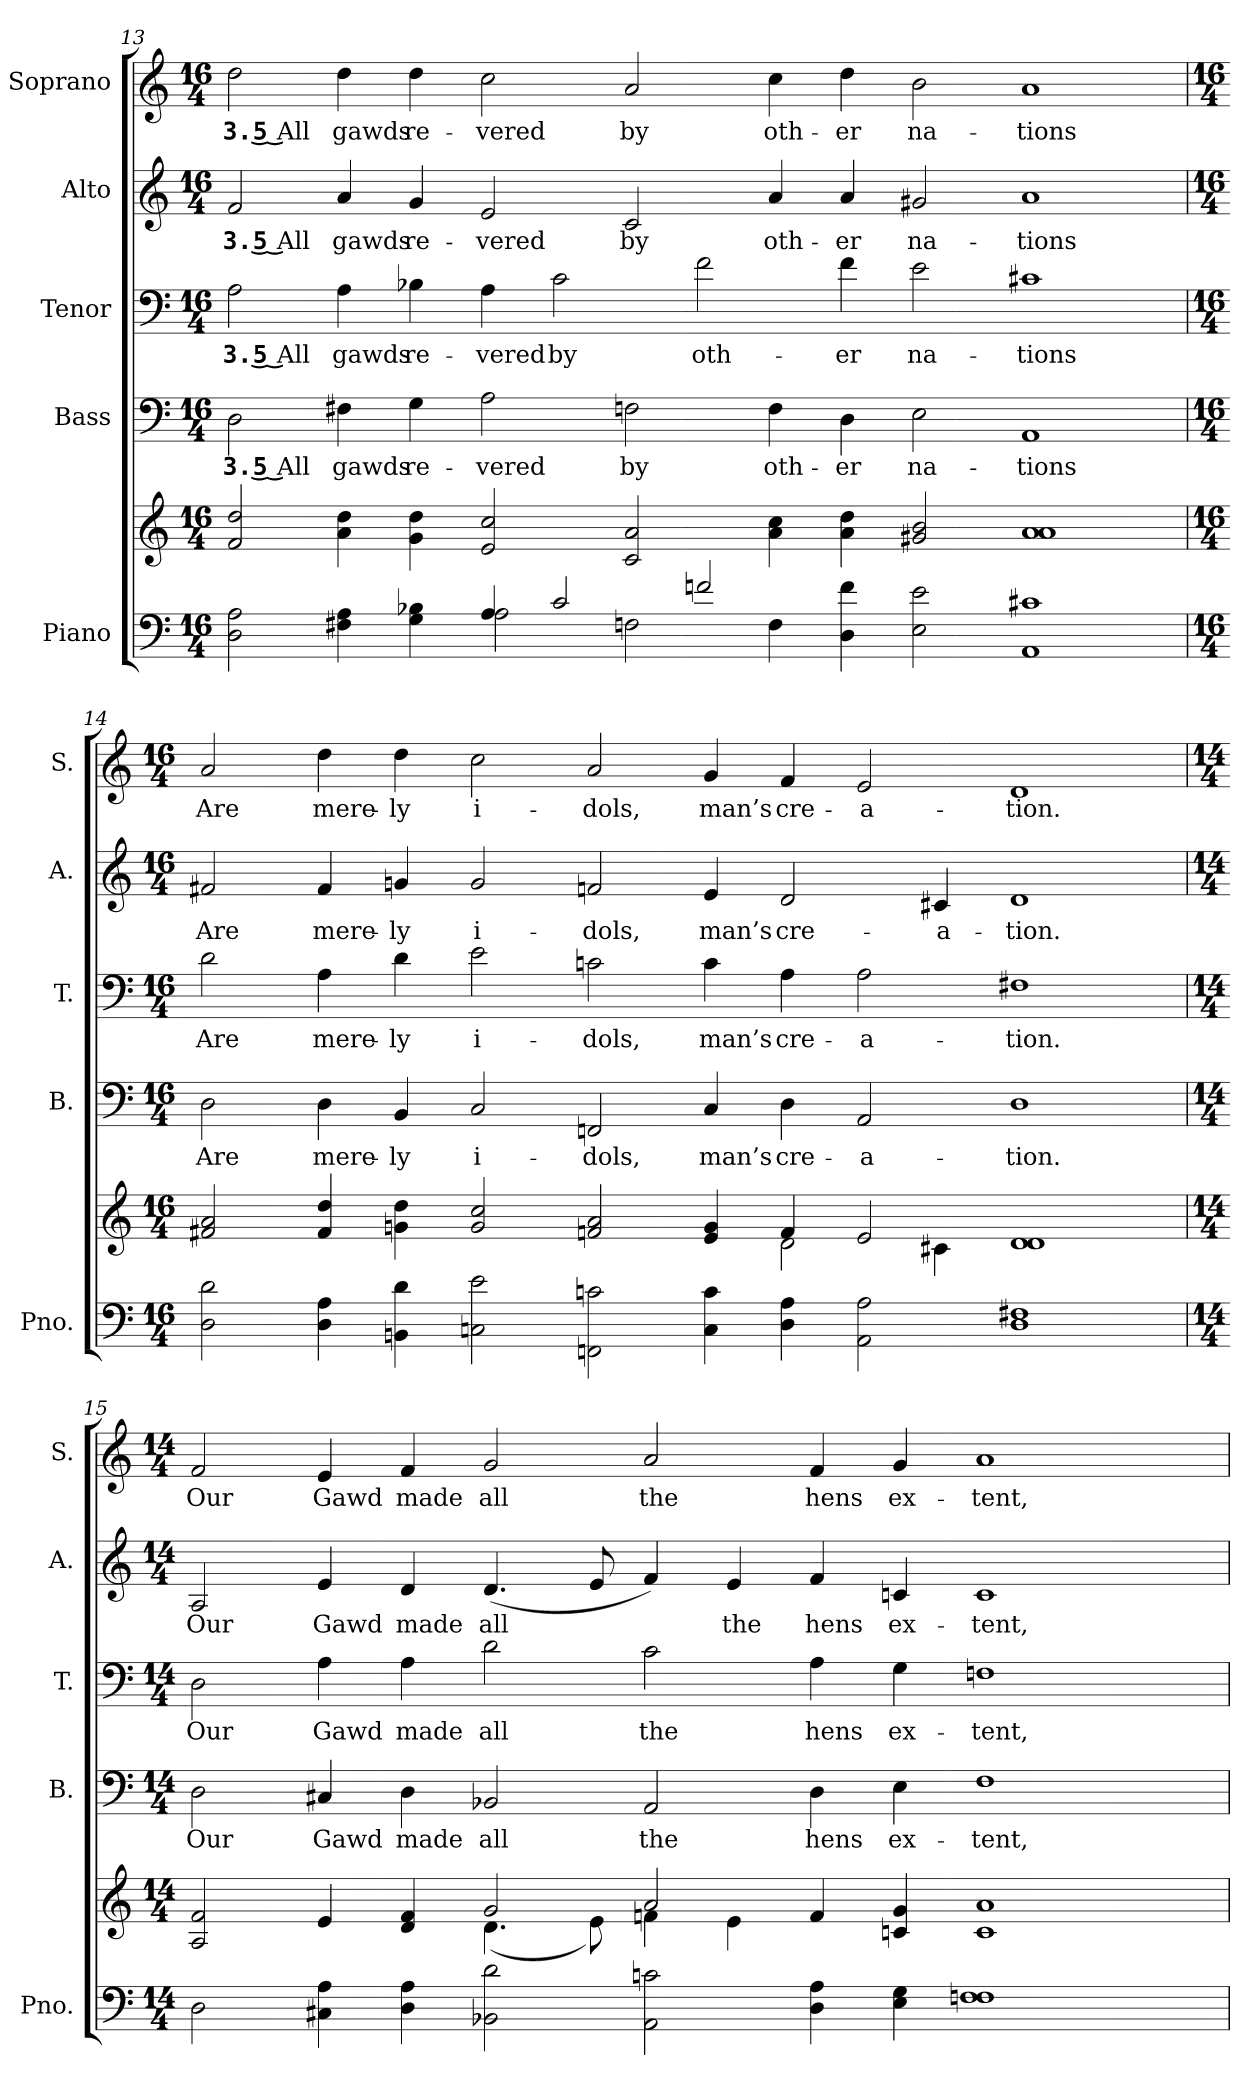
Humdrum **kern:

**kern	**kern	**kern	**text	**kern	**text	**kern	**text	**kern	**text
*part5	*part5	*part4	*part4	*part3	*part3	*part2	*part2	*part1	*part1
*staff6	*staff5	*staff4	*staff4	*staff3	*staff3	*staff2	*staff2	*staff1	*staff1
*I"Piano	*	*I"Bass	*	*I"Tenor	*	*I"Alto	*	*I"Soprano	*
*I'Pno.	*	*I'B.	*	*I'T.	*	*I'A.	*	*I'S.	*
!!LO:PB:g=z
*clefF4	*clefG2	*clefF4	*	*clefF4	*	*clefG2	*	*clefG2	*
*k[]	*k[]	*k[]	*	*k[]	*	*k[]	*	*k[]	*
*M16/4	*M16/4	*M16/4	*	*M16/4	*	*M16/4	*	*M16/4	*
=13	=13	=13	=13	=13	=13	=13	=13	=13	=13
*^	*	*	*	*	*	*	*	*	*
!	!	!	!	!LO:LY:b:color=#000000	!	!	!	!	!	!
!	!	!	!	!	!	!LO:LY:b:color=#000000	!	!	!	!
!	!	!	!	!	!	!	!	!LO:LY:b:color=#000000	!	!
!	!	!	!	!	!	!	!	!	!	!LO:LY:b:color=#000000
2Di\ 2Ai	1ryy	2fi/ 2ddi	2Di\	3. 5 All	2Ai\	3. 5 All	2fi/	3. 5 All	2ddi\	3. 5 All
!	!	!	!	!LO:LY:b:color=#000000	!	!	!	!	!	!
!	!	!	!	!	!	!LO:LY:b:color=#000000	!	!	!	!
!	!	!	!	!	!	!	!	!LO:LY:b:color=#000000	!	!
!	!	!	!	!	!	!	!	!	!	!LO:LY:b:color=#000000
4F#Xi\ 4Ai	.	4ai\ 4ddi	4F#Xi\	gawds	4Ai\	gawds	4ai/	gawds	4ddi\	gawds
!	!	!	!	!LO:LY:b:color=#000000	!	!	!	!	!	!
!	!	!	!	!	!	!LO:LY:b:color=#000000	!	!	!	!
!	!	!	!	!	!	!	!	!LO:LY:b:color=#000000	!	!
!	!	!	!	!	!	!	!	!	!	!LO:LY:b:color=#000000
4Gi\ 4B-Xi	.	4gi\ 4ddi	4Gi\	re-	4B-Xi\	re-	4gi/	re-	4ddi\	re-
!	!	!	!	!LO:LY:b:color=#000000	!	!	!	!	!	!
!	!	!	!	!	!	!LO:LY:b:color=#000000	!	!	!	!
!	!	!	!	!	!	!	!	!LO:LY:b:color=#000000	!	!
!	!	!	!	!	!	!	!	!	!	!LO:LY:b:color=#000000
4Ai/	2Ai\	2ei/ 2cci	2Ai\	-vered	4Ai\	-vered	2ei/	-vered	2cci\	-vered
!	!	!	!	!	!	!LO:LY:b:color=#000000	!	!	!	!
2ci/	.	.	.	.	2ci\	by	.	.	.	.
!	!	!	!	!LO:LY:b:color=#000000	!	!	!	!	!	!
!	!	!	!	!	!	!	!	!LO:LY:b:color=#000000	!	!
!	!	!	!	!	!	!	!	!	!	!LO:LY:b:color=#000000
.	2Fni\	2ci/ 2ai	2Fni\	by	.	.	2ci/	by	2ai/	by
!	!	!	!	!	!	!LO:LY:b:color=#000000	!	!	!	!
2fni/	.	.	.	.	2fi\	oth-	.	.	.	.
!	!	!	!	!LO:LY:b:color=#000000	!	!	!	!	!	!
!	!	!	!	!	!	!	!	!LO:LY:b:color=#000000	!	!
!	!	!	!	!	!	!	!	!	!	!LO:LY:b:color=#000000
.	4Fi\	4ai\ 4cci	4Fi\	oth-	.	.	4ai/	oth-	4cci\	oth-
!	!	!	!	!LO:LY:b:color=#000000	!	!	!	!	!	!
!	!	!	!	!	!	!LO:LY:b:color=#000000	!	!	!	!
!	!	!	!	!	!	!	!	!LO:LY:b:color=#000000	!	!
!	!	!	!	!	!	!	!	!	!	!LO:LY:b:color=#000000
4Di\ 4fi	4ryy	4ai\ 4ddi	4Di\	-er	4fi\	-er	4ai/	-er	4ddi\	-er
!	!	!	!	!LO:LY:b:color=#000000	!	!	!	!	!	!
!	!	!	!	!	!	!LO:LY:b:color=#000000	!	!	!	!
!	!	!	!	!	!	!	!	!LO:LY:b:color=#000000	!	!
!	!	!	!	!	!	!	!	!	!	!LO:LY:b:color=#000000
2Ei\ 2ei	2ryy	2g#Xi/ 2bi	2Ei\	na-	2ei\	na-	2g#Xi/	na-	2bi\	na-
!	!	!	!	!LO:LY:b:color=#000000	!	!	!	!	!	!
!	!	!	!	!	!	!LO:LY:b:color=#000000	!	!	!	!
!	!	!	!	!	!	!	!	!LO:LY:b:color=#000000	!	!
!	!	!	!	!	!	!	!	!	!	!LO:LY:b:color=#000000
1AAi 1c#Xi	1ryy	1ai 1ai	1AAi	-tions	1c#Xi	-tions	1ai	-tions	1ai	-tions
*v	*v	*	*	*	*	*	*	*	*	*
!!LO:PB:g=z
=14	=14	=14	=14	=14	=14	=14	=14	=14	=14
*M16/4	*M16/4	*M16/4	*	*M16/4	*	*M16/4	*	*M16/4	*
*	*^	*	*	*	*	*	*	*	*
*^	*	*	*	*	*	*	*	*	*	*
!	!	!	!	!	!LO:LY:b:color=#000000	!	!	!	!	!	!
*v	*v	*	*	*	*	*	*	*	*	*	*
*^	*	*	*	*	*	*	*	*	*	*
!	!	!	!	!	!	!	!LO:LY:b:color=#000000	!	!	!	!
*v	*v	*	*	*	*	*	*	*	*	*	*
*^	*	*	*	*	*	*	*	*	*	*
!	!	!	!	!	!	!	!	!	!LO:LY:b:color=#000000	!	!
*v	*v	*	*	*	*	*	*	*	*	*	*
*^	*	*	*	*	*	*	*	*	*	*
!	!	!	!	!	!	!	!	!	!	!	!LO:LY:b:color=#000000
*v	*v	*	*	*	*	*	*	*	*	*	*
2Di\ 2di	2f#Xi/ 2ai	1ryy	2Di\	Are	2di\	Are	2f#Xi/	Are	2ai/	Are
!	!	!	!	!LO:LY:b:color=#000000	!	!	!	!	!	!
!	!	!	!	!	!	!LO:LY:b:color=#000000	!	!	!	!
!	!	!	!	!	!	!	!	!LO:LY:b:color=#000000	!	!
!	!	!	!	!	!	!	!	!	!	!LO:LY:b:color=#000000
4Di\ 4Ai	4f#i/ 4ddi	.	4Di\	mere-	4Ai\	mere-	4f#i/	mere-	4ddi\	mere-
!	!	!	!	!LO:LY:b:color=#000000	!	!	!	!	!	!
!	!	!	!	!	!	!LO:LY:b:color=#000000	!	!	!	!
!	!	!	!	!	!	!	!	!LO:LY:b:color=#000000	!	!
!	!	!	!	!	!	!	!	!	!	!LO:LY:b:color=#000000
4BBni\ 4di	4gni\ 4ddi	.	4BBi/	-ly	4di\	-ly	4gni/	-ly	4ddi\	-ly
!	!	!	!	!LO:LY:b:color=#000000	!	!	!	!	!	!
!	!	!	!	!	!	!LO:LY:b:color=#000000	!	!	!	!
!	!	!	!	!	!	!	!	!LO:LY:b:color=#000000	!	!
!	!	!	!	!	!	!	!	!	!	!LO:LY:b:color=#000000
2Cni\ 2ei	2gi/ 2cci	1ryy	2Ci/	i-	2ei\	i-	2gi/	i-	2cci\	i-
!	!	!	!	!LO:LY:b:color=#000000	!	!	!	!	!	!
!	!	!	!	!	!	!LO:LY:b:color=#000000	!	!	!	!
!	!	!	!	!	!	!	!	!LO:LY:b:color=#000000	!	!
!	!	!	!	!	!	!	!	!	!	!LO:LY:b:color=#000000
2FFni\ 2cni	2fni/ 2ai	.	2FFni/	-dols,	2cni\	-dols,	2fni/	-dols,	2ai/	-dols,
!	!	!	!	!LO:LY:b:color=#000000	!	!	!	!	!	!
!	!	!	!	!	!	!LO:LY:b:color=#000000	!	!	!	!
!	!	!	!	!	!	!	!	!LO:LY:b:color=#000000	!	!
!	!	!	!	!	!	!	!	!	!	!LO:LY:b:color=#000000
4Ci\ 4ci	4ei/ 4gi	4ryy	4Ci/	man’s	4ci\	man’s	4ei/	man’s	4gi/	man’s
!	!	!	!	!LO:LY:b:color=#000000	!	!	!	!	!	!
!	!	!	!	!	!	!LO:LY:b:color=#000000	!	!	!	!
!	!	!	!	!	!	!	!	!LO:LY:b:color=#000000	!	!
!	!	!	!	!	!	!	!	!	!	!LO:LY:b:color=#000000
4Di\ 4Ai	4fi/	2di\	4Di\	cre-	4Ai\	cre-	2di/	cre-	4fi/	cre-
!	!	!	!	!LO:LY:b:color=#000000	!	!	!	!	!	!
!	!	!	!	!	!	!LO:LY:b:color=#000000	!	!	!	!
!	!	!	!	!	!	!	!	!	!	!LO:LY:b:color=#000000
2AAi\ 2Ai	2ei/	.	2AAi/	-a-	2Ai\	-a-	.	.	2ei/	-a-
!	!	!	!	!	!	!	!	!LO:LY:b:color=#000000	!	!
.	.	4c#Xi\	.	.	.	.	4c#Xi/	-a-	.	.
!	!	!	!	!LO:LY:b:color=#000000	!	!	!	!	!	!
!	!	!	!	!	!	!LO:LY:b:color=#000000	!	!	!	!
!	!	!	!	!	!	!	!	!LO:LY:b:color=#000000	!	!
!	!	!	!	!	!	!	!	!	!	!LO:LY:b:color=#000000
1Di 1F#Xi	1di 1di	1ryy	1Di	-tion.	1F#Xi	-tion.	1di	-tion.	1di	-tion.
!!LO:LB:g=z
=15	=15	=15	=15	=15	=15	=15	=15	=15	=15	=15
*M14/4	*M14/4	*	*M14/4	*	*M14/4	*	*M14/4	*	*M14/4	*
!	!	!	!	!LO:LY:b:color=#000000	!	!	!	!	!	!
!	!	!	!	!	!	!LO:LY:b:color=#000000	!	!	!	!
!	!	!	!	!	!	!	!	!LO:LY:b:color=#000000	!	!
!	!	!	!	!	!	!	!	!	!	!LO:LY:b:color=#000000
2Di\	2Ai/ 2fi	1ryy	2Di\	Our	2Di\	Our	2Ai/	Our	2fi/	Our
!	!	!	!	!LO:LY:b:color=#000000	!	!	!	!	!	!
!	!	!	!	!	!	!LO:LY:b:color=#000000	!	!	!	!
!	!	!	!	!	!	!	!	!LO:LY:b:color=#000000	!	!
!	!	!	!	!	!	!	!	!	!	!LO:LY:b:color=#000000
4C#Xi\ 4Ai	4ei/	.	4C#Xi/	Gawd	4Ai\	Gawd	4ei/	Gawd	4ei/	Gawd
!	!	!	!	!LO:LY:b:color=#000000	!	!	!	!	!	!
!	!	!	!	!	!	!LO:LY:b:color=#000000	!	!	!	!
!	!	!	!	!	!	!	!	!LO:LY:b:color=#000000	!	!
!	!	!	!	!	!	!	!	!	!	!LO:LY:b:color=#000000
4Di\ 4Ai	4di/ 4fi	.	4Di\	made	4Ai\	made	4di/	made	4fi/	made
!	!	!	!	!LO:LY:b:color=#000000	!	!	!	!	!	!
!	!	!	!	!	!	!LO:LY:b:color=#000000	!	!	!	!
!	!	!	!	!	!	!	!	!LO:LY:b:color=#000000	!	!
!	!	!	!	!	!	!	!	!	!	!LO:LY:b:color=#000000
2BB-Xi\ 2di	2gi/	(4.di\	2BB-Xi/	all	2di\	all	(4.di/	all	2gi/	all
.	.	8ei\)	.	.	.	.	8ei/	.	.	.
!	!	!	!	!LO:LY:b:color=#000000	!	!	!	!	!	!
!	!	!	!	!	!	!LO:LY:b:color=#000000	!	!	!	!
!	!	!	!	!	!	!	!	!	!	!LO:LY:b:color=#000000
2AAi\ 2cni	2ai/	4fni\	2AAi/	the	2ci\	the	4fi/)	.	2ai/	the
!	!	!	!	!	!	!	!	!LO:LY:b:color=#000000	!	!
.	.	4ei\	.	.	.	.	4ei/	the	.	.
!	!	!	!	!LO:LY:b:color=#000000	!	!	!	!	!	!
!	!	!	!	!	!	!LO:LY:b:color=#000000	!	!	!	!
!	!	!	!	!	!	!	!	!LO:LY:b:color=#000000	!	!
!	!	!	!	!	!	!	!	!	!	!LO:LY:b:color=#000000
4Di\ 4Ai	4fi/	1ryy	4Di\	hens	4Ai\	hens	4fi/	hens	4fi/	hens
!	!	!	!	!LO:LY:b:color=#000000	!	!	!	!	!	!
!	!	!	!	!	!	!LO:LY:b:color=#000000	!	!	!	!
!	!	!	!	!	!	!	!	!LO:LY:b:color=#000000	!	!
!	!	!	!	!	!	!	!	!	!	!LO:LY:b:color=#000000
4Ei\ 4Gi	4cni/ 4gi	.	4Ei\	ex-	4Gi\	ex-	4cni/	ex-	4gi/	ex-
!	!	!	!	!LO:LY:b:color=#000000	!	!	!	!	!	!
!	!	!	!	!	!	!LO:LY:b:color=#000000	!	!	!	!
!	!	!	!	!	!	!	!	!LO:LY:b:color=#000000	!	!
!	!	!	!	!	!	!	!	!	!	!LO:LY:b:color=#000000
1Fni 1Fi	1ci 1ai	.	1Fi	-tent,	1Fni	-tent,	1ci	-tent,	1ai	-tent,
.	.	2ryy	.	.	.	.	.	.	.	.
*	*v	*v	*	*	*	*	*	*	*	*
=	=	=	=	=	=	=	=	=	=
*-	*-	*-	*-	*-	*-	*-	*-	*-	*-
